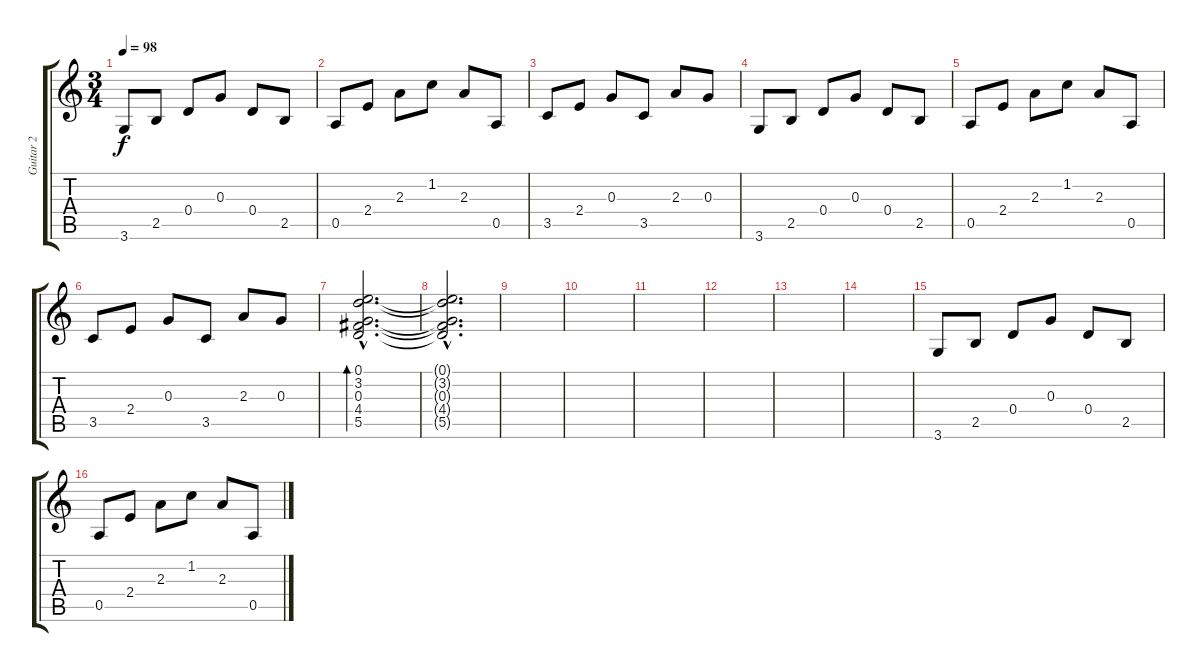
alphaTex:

\track ("Guitar 2" "Guitar 2") {instrument electricguitarclean}
\staff {score tabs}
\tuning (E4 B3 G3 D3 A2 E2) {hide}
\ts (3 4)
\tempo 98
\clef g2
\ks c
3.6.8{dy f} 2.5.8 0.4.8 0.3.8 0.4.8 2.5.8 |
0.5.8 2.4.8 2.3.8 1.2.8 2.3.8 0.5.8 |
3.5.8 2.4.8 0.3.8 3.5.8 2.3.8 0.3.8 |
3.6.8 2.5.8 0.4.8 0.3.8 0.4.8 2.5.8 |
0.5.8 2.4.8 2.3.8 1.2.8 2.3.8 0.5.8 |
3.5.8 2.4.8 0.3.8 3.5.8 2.3.8 0.3.8 |
(0.1{hac} 3.2{hac} 0.3{hac} 4.4{hac} 5.5{hac}).2{d bd 60} |
(0.1{hac t} 3.2{hac t} 0.3{hac t} 4.4{hac t} 5.5{hac t}).2{d} |
|
|
|
|
|
|
3.6.8 2.5.8 0.4.8 0.3.8 0.4.8 2.5.8 |
0.5.8 2.4.8 2.3.8 1.2.8 2.3.8 0.5.8
